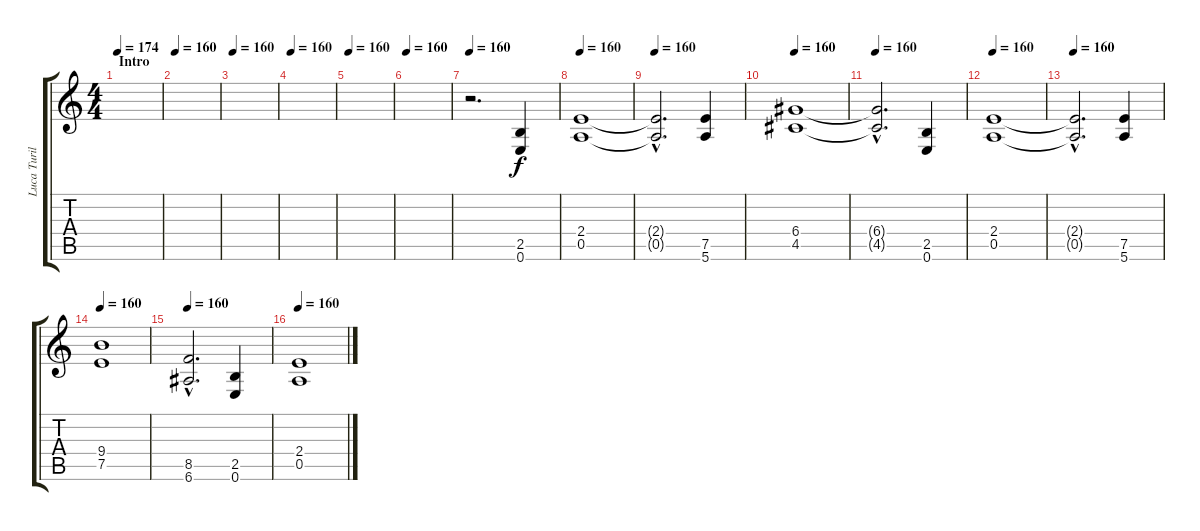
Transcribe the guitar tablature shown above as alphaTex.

\track ("Luca Turilli (Gtr 2)" "Luca Turil") {instrument distortionguitar}
\staff {score tabs}
\tuning (E4 B3 G3 D3 A2 E2) {hide}
\ts (4 4)
\section ("" "Intro")
\tempo 174
\tempo 160
\tempo 174
\clef g2
\ks c
|
\tempo 160
|
\tempo 160
|
\tempo 160
|
\tempo 160
|
\tempo 160
|
\tempo 160
r.2{d} (2.5 0.6).4 |
\tempo 160
(2.4 0.5).1 |
\tempo 160
(2.4{hac t} 0.5{hac t}).2{d} (7.5 5.6).4 |
\tempo 160
(6.4 4.5).1 |
\tempo 160
(6.4{hac t} 4.5{hac t}).2{d} (2.5 0.6).4 |
\tempo 160
(2.4 0.5).1 |
\tempo 160
(2.4{hac t} 0.5{hac t}).2{d} (7.5 5.6).4 |
\tempo 160
(9.4 7.5).1 |
\tempo 160
(8.5{hac} 6.6{hac}).2{d} (2.5 0.6).4 |
\tempo 160
(2.4 0.5).1
